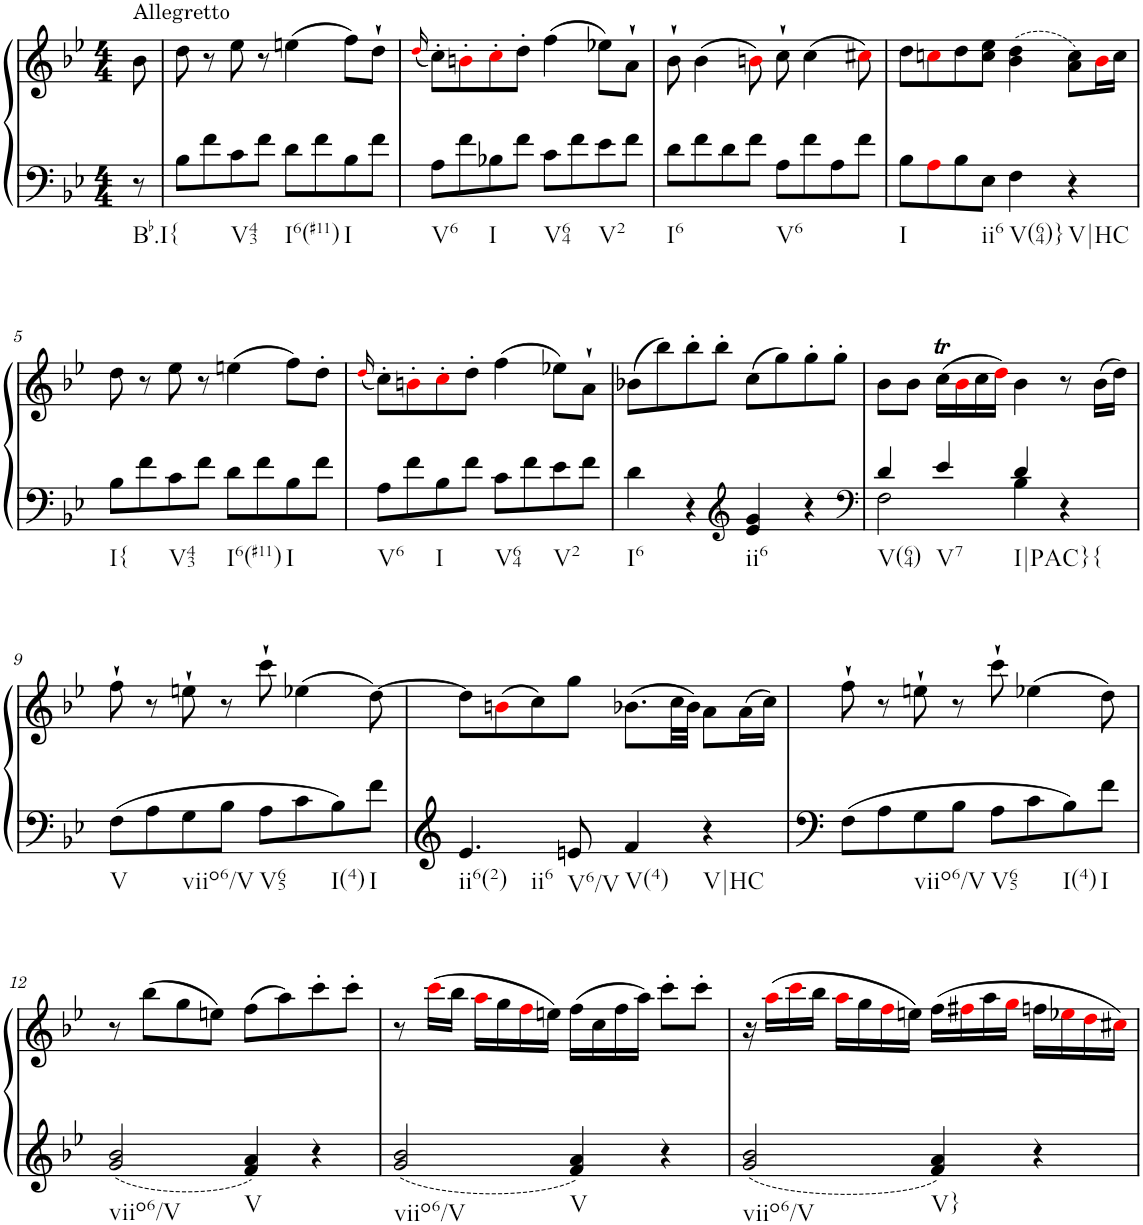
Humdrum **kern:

**kern	**kern
*part1	*part1
*staff2	*staff1
*I"Piano, Piano right	*
*I'Pno.	*
*clefF4	*clefG2
*k[b-e-]	*k[b-e-]
*M4/4	*M4/4
=	=
!	!LO:TX:a:t=Allegretto
!LO:TX:b:t=Bb.I{	!
8r	8b-\
=1	=1
8B-\L	8dd\
8f\	8r
!LO:TX:b:t=V43	!
8c\	8ee-\
8f\J	8r
!LO:TX:b:t=I6(#11)	!
8d\L	(4een\
8f\	.
!LO:TX:b:t=I	!
8B-\	8ff\L)
8f\J	8dd`\J
=2	=2
.	(16qddi/
!LO:TX:b:t=V6	!
8A\L	8cc'\L)
8f\	8bn'i\
!LO:TX:b:t=I	!
8B-X\	8cc'i\
8f\J	8dd'\J
!LO:TX:b:t=V64	!
8c\L	(4ff\
8f\	.
!LO:TX:b:t=V2	!
8e-\	8ee-X\L)
8f\J	8a`\J
=3	=3
!LO:TX:b:t=I6	!
8d\L	8b-`\
8f\	(4b-\
8d\	.
8f\J	8bni\)
!LO:TX:b:t=V6	!
8A\L	8cc`\
8f\	(4cc\
8A\	.
8f\J	8cc#Xi\)
=4	=4
!LO:TX:b:t=I	!
8B-\L	8dd\L
8Ai\	8ccni\
8B-\	8dd\
!LO:TX:b:t=ii6	!
8E-\J	8cc\ 8ee-\J
!LO:TX:b:t=V(64)}	!
4F\	(4b-\ 4dd\
!LO:TX:b:t=V|HC	!
4r	8a\ 8cc\L)
.	16b-i\L
.	16cc\JJ
!!LO:LB:g=z
=5	=5
!LO:TX:b:t=I{	!
8B-\L	8dd\
8f\	8r
!LO:TX:b:t=V43	!
8c\	8ee-\
8f\J	8r
!LO:TX:b:t=I6(#11)	!
8d\L	(4een\
8f\	.
!LO:TX:b:t=I	!
8B-\	8ff\L)
8f\J	8dd'\J
=6	=6
.	(16qddi/
!LO:TX:b:t=V6	!
8A\L	8cc'\L)
8f\	8bn'i\
!LO:TX:b:t=I	!
8B-\	8cc'i\
8f\J	8dd'\J
!LO:TX:b:t=V64	!
8c\L	(4ff\
8f\	.
!LO:TX:b:t=V2	!
8e-\	8ee-X\L)
8f\J	8a`\J
=7	=7
!LO:TX:b:t=I6	!
4d\	(8b-X\L
.	8bb-\)
4r	8bb-'\
.	8bb-'\J
*clefG2	*
!LO:TX:b:t=ii6	!
4e-/ 4g/	(8cc\L
.	8gg\)
4r	8gg'\
.	8gg'\J
=8	=8
*clefF4	*
*^	*
!LO:TX:b:t=V(64)	!	!
4d/	2F\	8b-\L
.	.	8b-\J
!LO:TX:b:t=V7	!	!
4e-/	.	(16ccT\LL
.	.	16b-i\
.	.	16cc\
.	.	16ddi\JJ)
!LO:TX:b:t=I|PAC}	!	!
4d/	4B-\	4b-\
!LO:TX:b:t={	!	!
4r	4ryy	8r
.	.	(16b-\LL
.	.	16dd\JJ)
*v	*v	*
!!LO:LB:g=z
=9	=9
!LO:TX:b:t=V	!
8F\L	8ff`\
8A\	8r
!LO:TX:b:t=viio6/V	!
8G\	8een`\
8B-\J	8r
!LO:TX:b:t=V65	!
8A\L	8ccc`\
8c\	(4ee-X\
!LO:TX:b:t=I(4)	!
8B-\	.
!LO:TX:b:t=I	!
8f\J	[8dd\)
=10	=10
!LO:TX:b:t=ii6(2)	!
!LO:TX:b:t=ii6	!
4.e-/	8dd\L]
.	(8bni\
.	8cc\)
!LO:TX:b:t=V6/V	!
8en/	8gg\J
!LO:TX:b:t=V(4)	!
4f/	(8.b-X\L
.	32cc\LL
.	32b-\JJJ)
!LO:TX:b:t=V|HC	!
4r	8a\L
.	(16a\L
.	16cc\JJ)
=11	=11
8F\L	8ff`\
8A\	8r
!LO:TX:b:t=viio6/V	!
8G\	8een`\
8B-\J	8r
!LO:TX:b:t=V65	!
8A\L	8ccc`\
8c\	(4ee-X\
!LO:TX:b:t=I(4)	!
8B-\	.
!LO:TX:b:t=I	!
8f\J	8dd\)
!!LO:LB:g=z
=12	=12
!LO:TX:b:t=viio6/V	!
2g/ 2b-/	8r
.	(8bb-\L
.	8gg\
.	8een\J)
!LO:TX:b:t=V	!
4f/ 4a/	(8ff\L
.	8aa\)
4r	8ccc'\
.	8ccc'\J
=13	=13
!LO:TX:b:t=viio6/V	!
2g/ 2b-/	8r
.	(16ccci\LL
.	16bb-\JJ
.	16aai\LL
.	16gg\
.	16ffi\
.	16een\JJ)
!LO:TX:b:t=V	!
4f/ 4a/	(16ff\LL
.	16cc\
.	16ff\
.	16aa\JJ)
4r	8ccc'\L
.	8ccc'\J
=14	=14
!LO:TX:b:t=viio6/V	!
2g/ 2b-/	16r
.	(16aai\LL
.	16ccci\
.	16bb-\JJ
.	16aai\LL
.	16gg\
.	16ffi\
.	16een\JJ)
!LO:TX:b:t=V}	!
4f/ 4a/	(16ff\LL
.	16ff#Xi\
.	16aa\
.	16ggi\JJ
4r	16ffn\LL
.	16ee-Xi\
.	16ddi\
.	16cc#Xi\JJ)
=	=
*-	*-
